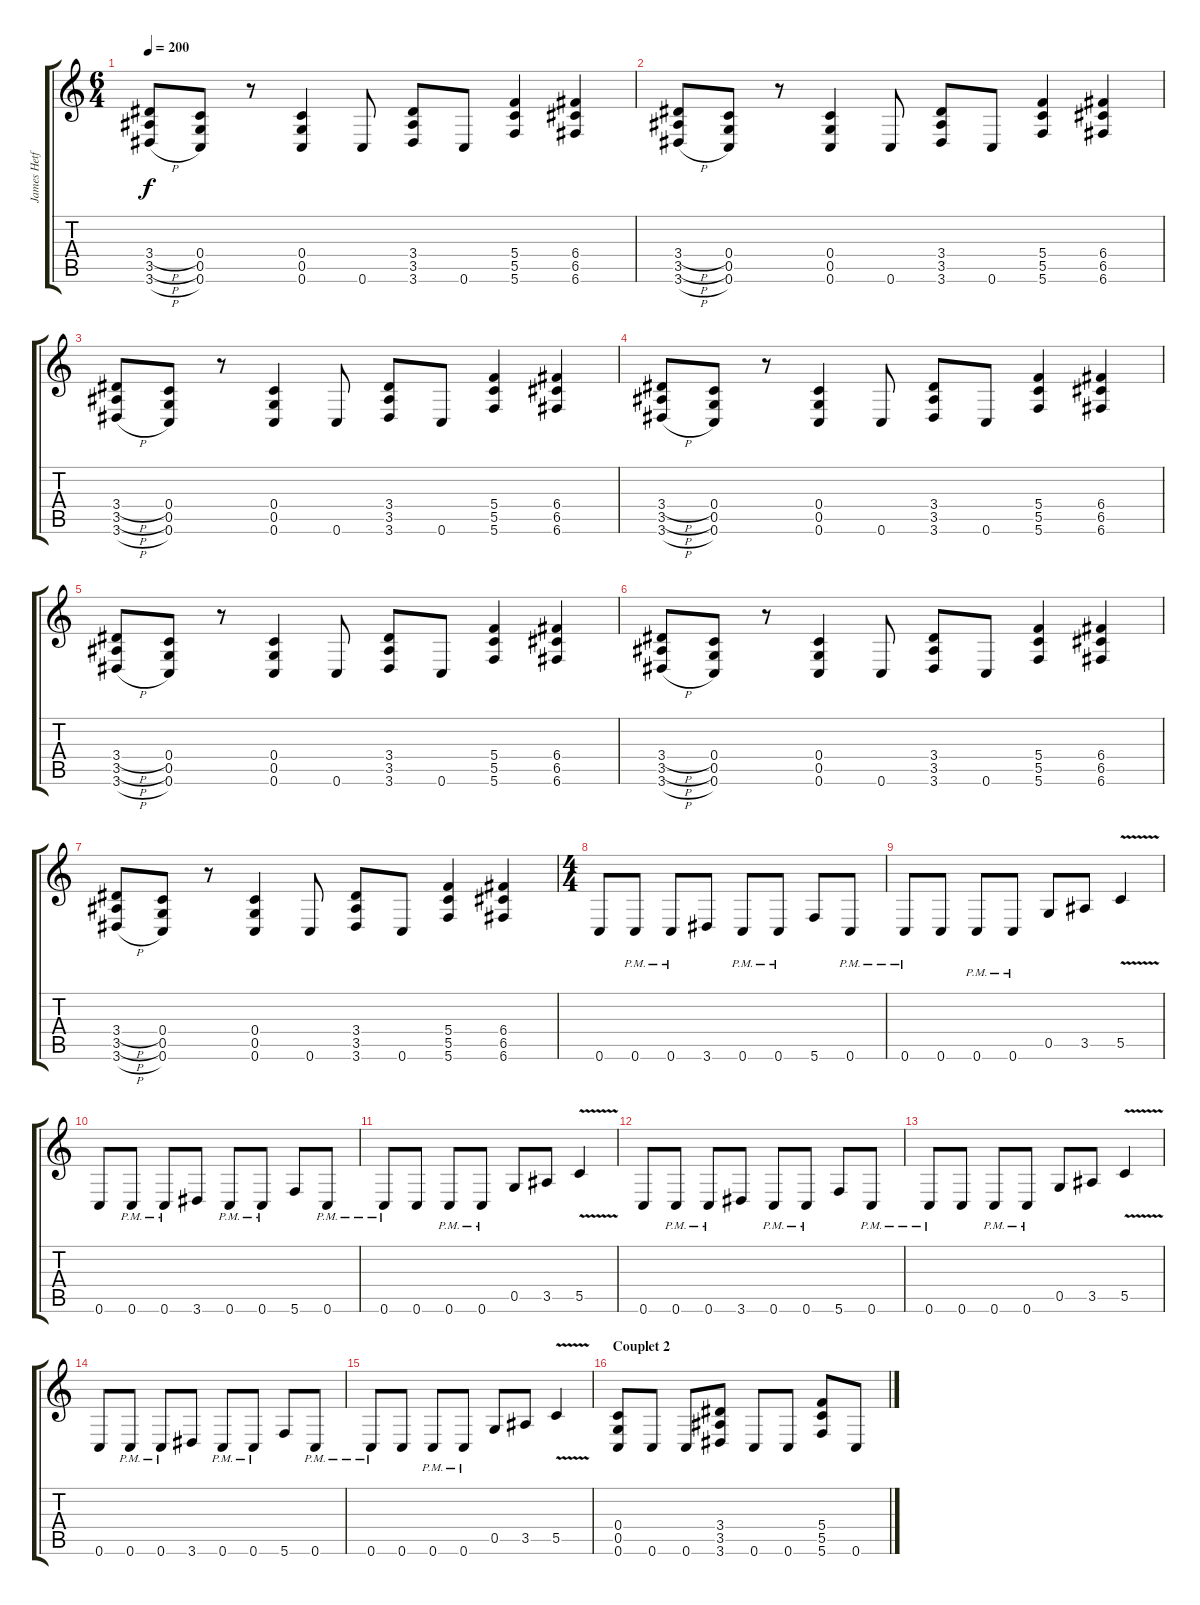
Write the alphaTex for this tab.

\track ("James Hetfield" "James Hetf") {instrument distortionguitar}
\staff {score tabs}
\tuning (D4 A3 F3 C3 G2 C2) {hide}
\ts (6 4)
\tempo 200
\clef g2
\ks c
(3.4{h} 3.5{h} 3.6{h}).8{dy f} (0.4 0.5 0.6).8 r.8 (0.4 0.5 0.6).4 0.6.8 (3.4 3.5 3.6).8 0.6.8 (5.4 5.5 5.6).4 (6.4 6.5 6.6).4 |
(3.4{h} 3.5{h} 3.6{h}).8 (0.4 0.5 0.6).8 r.8 (0.4 0.5 0.6).4 0.6.8 (3.4 3.5 3.6).8 0.6.8 (5.4 5.5 5.6).4 (6.4 6.5 6.6).4 |
(3.4{h} 3.5{h} 3.6{h}).8 (0.4 0.5 0.6).8 r.8 (0.4 0.5 0.6).4 0.6.8 (3.4 3.5 3.6).8 0.6.8 (5.4 5.5 5.6).4 (6.4 6.5 6.6).4 |
(3.4{h} 3.5{h} 3.6{h}).8 (0.4 0.5 0.6).8 r.8 (0.4 0.5 0.6).4 0.6.8 (3.4 3.5 3.6).8 0.6.8 (5.4 5.5 5.6).4 (6.4 6.5 6.6).4 |
(3.4{h} 3.5{h} 3.6{h}).8 (0.4 0.5 0.6).8 r.8 (0.4 0.5 0.6).4 0.6.8 (3.4 3.5 3.6).8 0.6.8 (5.4 5.5 5.6).4 (6.4 6.5 6.6).4 |
(3.4{h} 3.5{h} 3.6{h}).8 (0.4 0.5 0.6).8 r.8 (0.4 0.5 0.6).4 0.6.8 (3.4 3.5 3.6).8 0.6.8 (5.4 5.5 5.6).4 (6.4 6.5 6.6).4 |
(3.4{h} 3.5{h} 3.6{h}).8 (0.4 0.5 0.6).8 r.8 (0.4 0.5 0.6).4 0.6.8 (3.4 3.5 3.6).8 0.6.8 (5.4 5.5 5.6).4 (6.4 6.5 6.6).4 |
\ts (4 4)
0.6.8 0.6{pm}.8 0.6{pm}.8 3.6.8 0.6{pm}.8 0.6{pm}.8 5.6.8 0.6{pm}.8 |
0.6{pm}.8 0.6.8 0.6{pm}.8 0.6{pm}.8 0.5.8 3.5.8 5.5{v}.4 |
0.6.8 0.6{pm}.8 0.6{pm}.8 3.6.8 0.6{pm}.8 0.6{pm}.8 5.6.8 0.6{pm}.8 |
0.6{pm}.8 0.6.8 0.6{pm}.8 0.6{pm}.8 0.5.8 3.5.8 5.5{v}.4 |
0.6.8 0.6{pm}.8 0.6{pm}.8 3.6.8 0.6{pm}.8 0.6{pm}.8 5.6.8 0.6{pm}.8 |
0.6{pm}.8 0.6.8 0.6{pm}.8 0.6{pm}.8 0.5.8 3.5.8 5.5{v}.4 |
0.6.8 0.6{pm}.8 0.6{pm}.8 3.6.8 0.6{pm}.8 0.6{pm}.8 5.6.8 0.6{pm}.8 |
0.6{pm}.8 0.6.8 0.6{pm}.8 0.6{pm}.8 0.5.8 3.5.8 5.5{v}.4 |
\section ("" "Couplet 2")
(0.4 0.5 0.6).8 0.6.8 0.6.8 (3.4 3.5 3.6).8 0.6.8 0.6.8 (5.4 5.5 5.6).8 0.6.8
